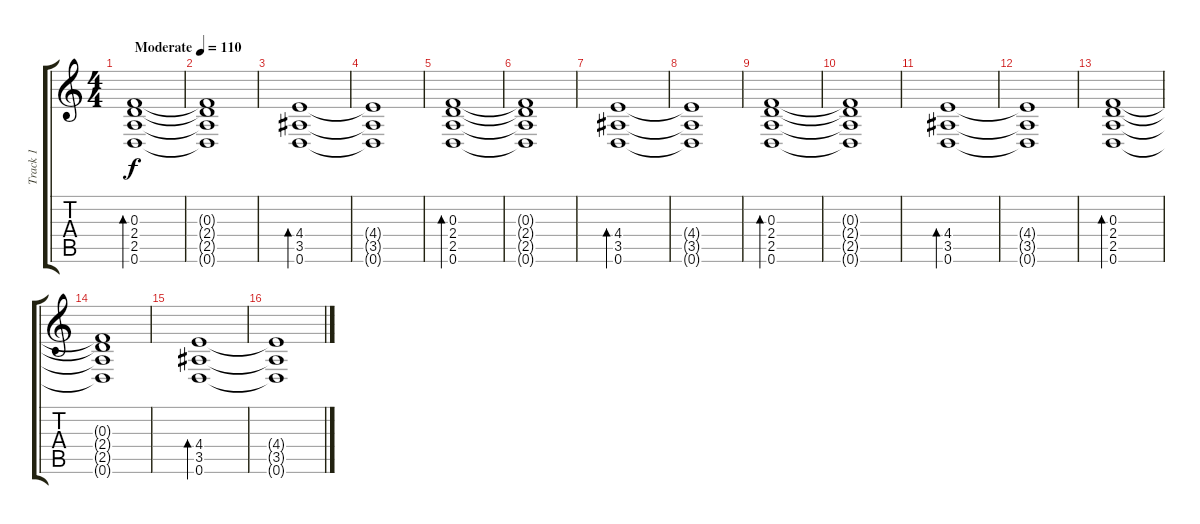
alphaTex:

\track ("Track 1" "Track 1") {instrument distortionguitar}
\staff {score tabs}
\tuning (D4 A3 F3 C3 G2 D2) {hide}
\ts (4 4)
\tempo (110 "Moderate")
\clef g2
\ks c
(0.3 2.4 2.5 0.6).1{bd 480 dy f instrument distortionguitar} |
(0.3{t} 2.4{t} 2.5{t} 0.6{t}).1 |
(4.4 3.5 0.6).1{bd 480} |
(4.4{t} 3.5{t} 0.6{t}).1 |
(0.3 2.4 2.5 0.6).1{bd 480} |
(0.3{t} 2.4{t} 2.5{t} 0.6{t}).1 |
(4.4 3.5 0.6).1{bd 480} |
(4.4{t} 3.5{t} 0.6{t}).1 |
(0.3 2.4 2.5 0.6).1{bd 480} |
(0.3{t} 2.4{t} 2.5{t} 0.6{t}).1 |
(4.4 3.5 0.6).1{bd 480} |
(4.4{t} 3.5{t} 0.6{t}).1 |
(0.3 2.4 2.5 0.6).1{bd 480} |
(0.3{t} 2.4{t} 2.5{t} 0.6{t}).1 |
(4.4 3.5 0.6).1{bd 480} |
(4.4{t} 3.5{t} 0.6{t}).1
